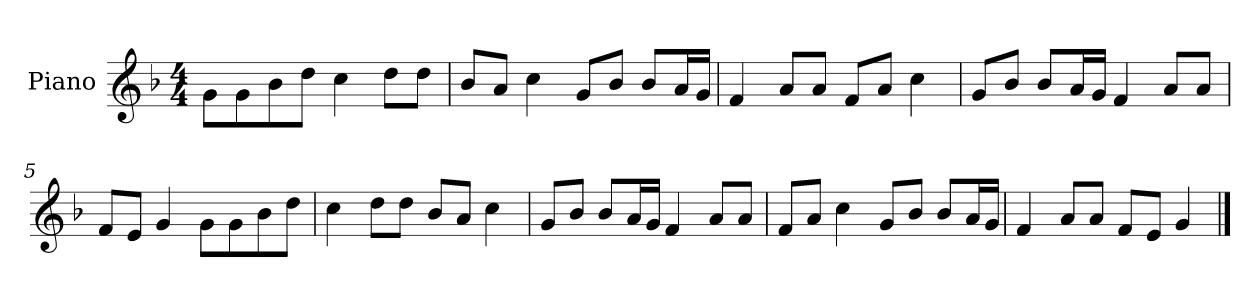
**kern
*part1
*staff1
*I"Piano
*I'P-no
*clefG2
*k[b-]
*M4/4
*MM90
=1
8g\L
8g\
8b-\
8dd\J
4cc\
8dd\L
8dd\J
=2
8b-/L
8a/J
4cc\
8g/L
8b-/J
8b-/L
16a/L
16g/JJ
=3
4f/
8a/L
8a/J
8f/L
8a/J
4cc\
=4
8g/L
8b-/J
8b-/L
16a/L
16g/JJ
4f/
8a/L
8a/J
=5
8f/L
8e/J
4g/
8g\L
8g\
8b-\
8dd\J
!!LO:LB:g=z
=6
4cc\
8dd\L
8dd\J
8b-/L
8a/J
4cc\
=7
8g/L
8b-/J
8b-/L
16a/L
16g/JJ
4f/
8a/L
8a/J
=8
8f/L
8a/J
4cc\
8g/L
8b-/J
8b-/L
16a/L
16g/JJ
=9
4f/
8a/L
8a/J
8f/L
8e/J
4g/
==
*-
